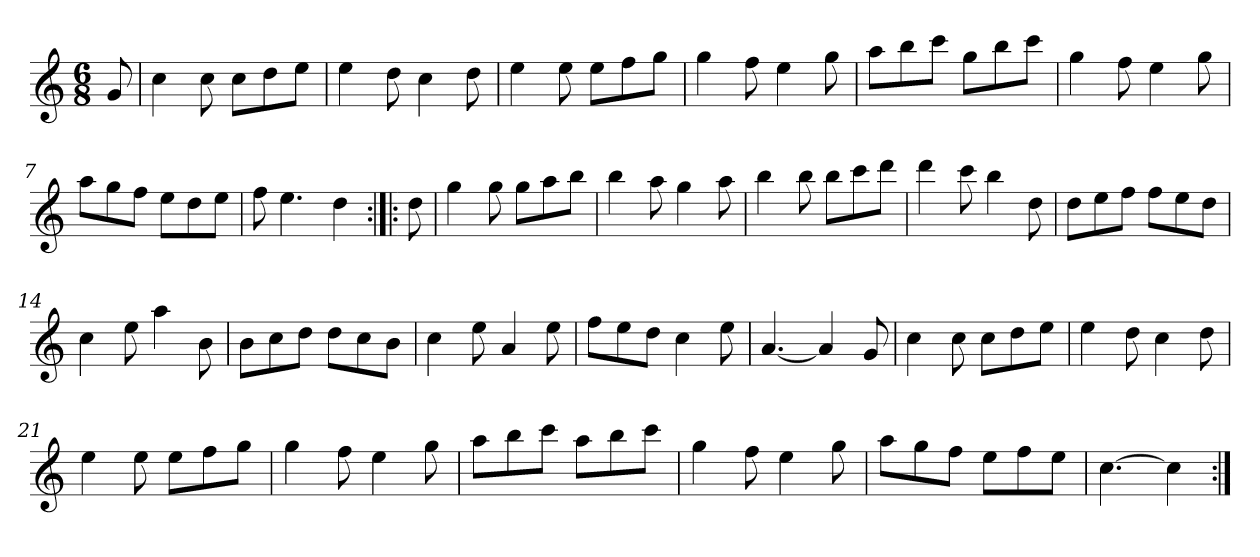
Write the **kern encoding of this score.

**kern
*part1
*staff1
*clefG2
*k[]
*C:
*M6/8
*MM120
=
8g
=1
4cc
8cc
8cc\L
8dd\
8ee\J
=2
4ee
8dd
4cc
8dd
=3
4ee
8ee
8ee\L
8ff\
8gg\J
=4
4gg
8ff
4ee
8gg
=5
8aa\L
8bb\
8ccc\J
8gg\L
8bb\
8ccc\J
=6
4gg
8ff
4ee
8gg
=7
8aa\L
8gg\
8ff\J
8ee\L
8dd\
8ee\J
=8
8ff
4.ee
4dd
=:|!|:
8dd
=9
4gg
8gg
8gg\L
8aa\
8bb\J
=10
4bb
8aa
4gg
8aa
=11
4bb
8bb
8bb\L
8ccc\
8ddd\J
=12
4ddd
8ccc
4bb
8dd
=13
8dd\L
8ee\
8ff\J
8ff\L
8ee\
8dd\J
=14
4cc
8ee
4aa
8b
=15
8b\L
8cc\
8dd\J
8dd\L
8cc\
8b\J
=16
4cc
8ee
4a
8ee
=17
8ff\L
8ee\
8dd\J
4cc
8ee
=18
[4.a
4a]
8g
=19
4cc
8cc
8cc\L
8dd\
8ee\J
=20
4ee
8dd
4cc
8dd
=21
4ee
8ee
8ee\L
8ff\
8gg\J
=22
4gg
8ff
4ee
8gg
=23
8aa\L
8bb\
8ccc\J
8aa\L
8bb\
8ccc\J
=24
4gg
8ff
4ee
8gg
=25
8aa\L
8gg\
8ff\J
8ee\L
8ff\
8ee\J
=26
[4.cc
4cc]
=:|!
*-
